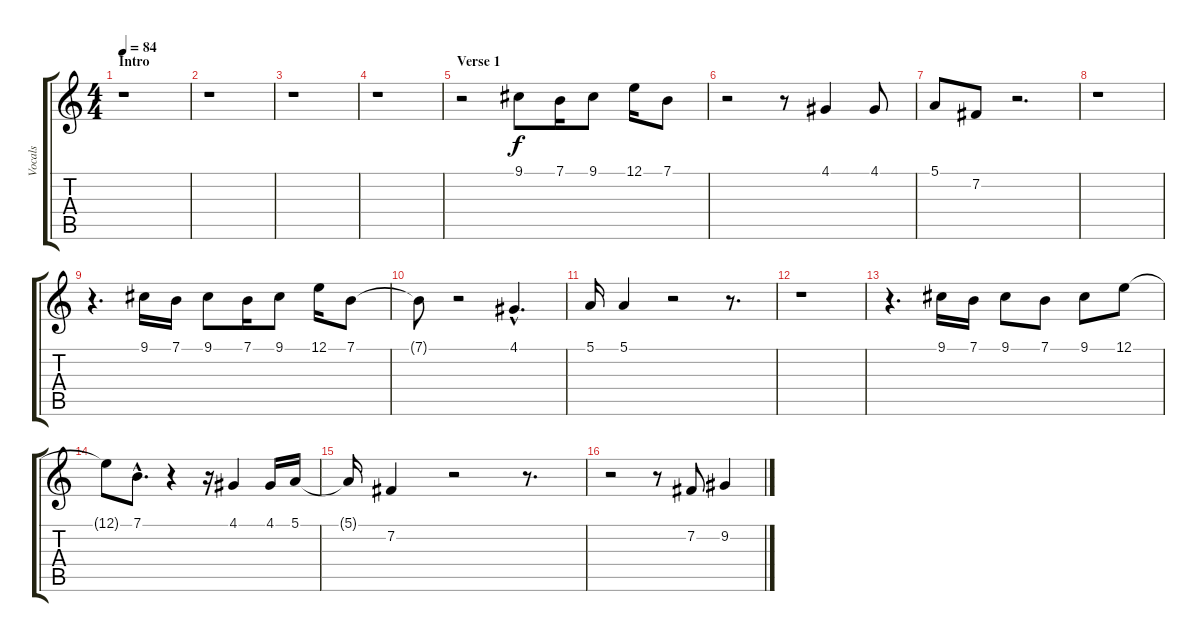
\track ("Vocals" "Vocals") {instrument trombone}
\staff {score tabs}
\tuning (E4 B3 G3 D3 A2 E2) {hide}
\ts (4 4)
\section ("" "Intro")
\tempo 84
\clef g2
\ks c
r.1{dy f instrument trombone} |
r.1 |
r.1 |
r.1 |
\section ("" "Verse 1")
r.2 9.1.8 7.1.16 9.1.8 12.1.16 7.1.8 |
r.2 r.8 4.1.4 4.1.8 |
5.1.8 7.2.8 r.2{d} |
r.1 |
r.4{d} 9.1.16 7.1.16 9.1.8 7.1.16 9.1.8 12.1.16 7.1.8 |
7.1{t}.8 r.2 4.1{hac}.4{d} |
5.1.16 5.1.4 r.2 r.8{d} |
r.1 |
r.4{d} 9.1.16 7.1.16 9.1.8 7.1.8 9.1.8 12.1.8 |
12.1{t}.8 7.1{hac}.8{d} r.4 r.16 4.1.4 4.1.16 5.1.16 |
5.1{t}.16 7.2.4 r.2 r.8{d} |
r.2 r.8 7.2.8 9.2.4
